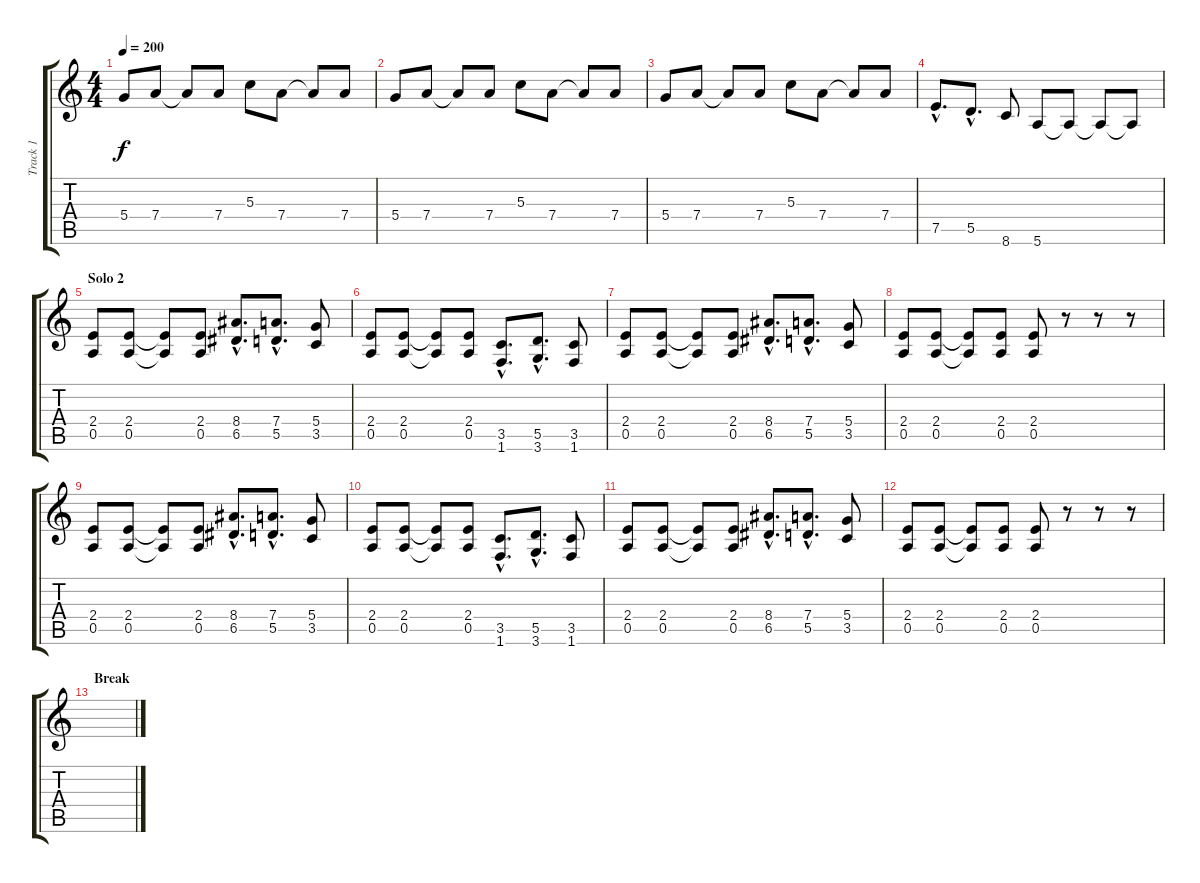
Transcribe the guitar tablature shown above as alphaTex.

\track ("Track 1" "Track 1") {instrument distortionguitar}
\staff {score tabs}
\tuning (E4 B3 G3 D3 A2 E2) {hide}
\ts (4 4)
\tempo 200
\clef g2
\ks c
5.4.8{dy f} 7.4.8 7.4{t}.8 7.4.8 5.3.8 7.4.8 7.4{t}.8 7.4.8 |
5.4.8 7.4.8 7.4{t}.8 7.4.8 5.3.8 7.4.8 7.4{t}.8 7.4.8 |
5.4.8 7.4.8 7.4{t}.8 7.4.8 5.3.8 7.4.8 7.4{t}.8 7.4.8 |
7.5{hac}.8{d} 5.5{hac}.8{d} 8.6.8 5.6.8 5.6{t}.8 5.6{t}.8 5.6{t}.8 |
\section ("" "Solo 2")
(2.4 0.5).8 (2.4 0.5).8 (2.4{t} 0.5{t}).8 (2.4 0.5).8 (8.4{hac} 6.5{hac}).8{d} (7.4{hac} 5.5{hac}).8{d} (5.4 3.5).8 |
(2.4 0.5).8 (2.4 0.5).8 (2.4{t} 0.5{t}).8 (2.4 0.5).8 (3.5{hac} 1.6{hac}).8{d} (5.5{hac} 3.6{hac}).8{d} (3.5 1.6).8 |
(2.4 0.5).8 (2.4 0.5).8 (2.4{t} 0.5{t}).8 (2.4 0.5).8 (8.4{hac} 6.5{hac}).8{d} (7.4{hac} 5.5{hac}).8{d} (5.4 3.5).8 |
(2.4 0.5).8 (2.4 0.5).8 (2.4{t} 0.5{t}).8 (2.4 0.5).8 (2.4 0.5).8 r.8 r.8 r.8 |
(2.4 0.5).8 (2.4 0.5).8 (2.4{t} 0.5{t}).8 (2.4 0.5).8 (8.4{hac} 6.5{hac}).8{d} (7.4{hac} 5.5{hac}).8{d} (5.4 3.5).8 |
(2.4 0.5).8 (2.4 0.5).8 (2.4{t} 0.5{t}).8 (2.4 0.5).8 (3.5{hac} 1.6{hac}).8{d} (5.5{hac} 3.6{hac}).8{d} (3.5 1.6).8 |
(2.4 0.5).8 (2.4 0.5).8 (2.4{t} 0.5{t}).8 (2.4 0.5).8 (8.4{hac} 6.5{hac}).8{d} (7.4{hac} 5.5{hac}).8{d} (5.4 3.5).8 |
(2.4 0.5).8 (2.4 0.5).8 (2.4{t} 0.5{t}).8 (2.4 0.5).8 (2.4 0.5).8 r.8 r.8 r.8 |
\section ("" "Break")
